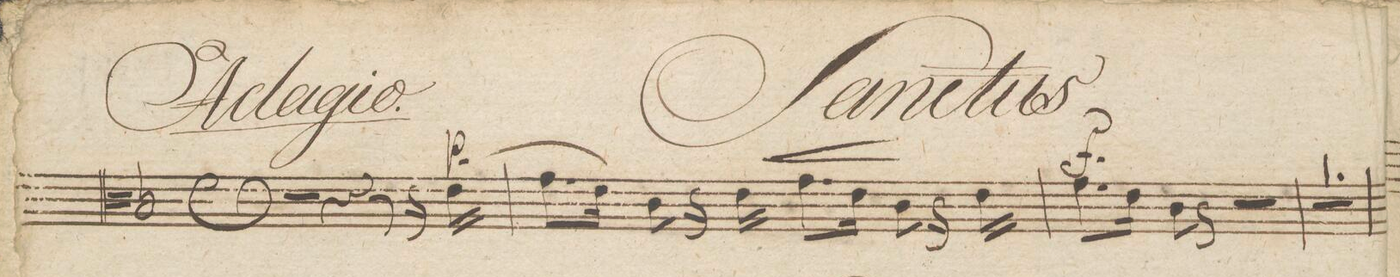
**kern	**dynam
*I"Viola.	*
*clefC3	*
*k[]	*
*met(c)	*
*M4/4	*
2r	.
4r	.
8r	.
16r	.
(16e\	p
=2	=2
8.g\L	.
16e\Jk)	.
8c\	.
16r	.
16e\	.
8.g\L	<
16e\Jk	.
8c\	.
16r	.
16e\	[[
=3	=3
8.g\L	f
16e\Jk	.
8c\	.
8r	.
2r	.
=4	=4
1r	.
=5	=5
*-	*-
